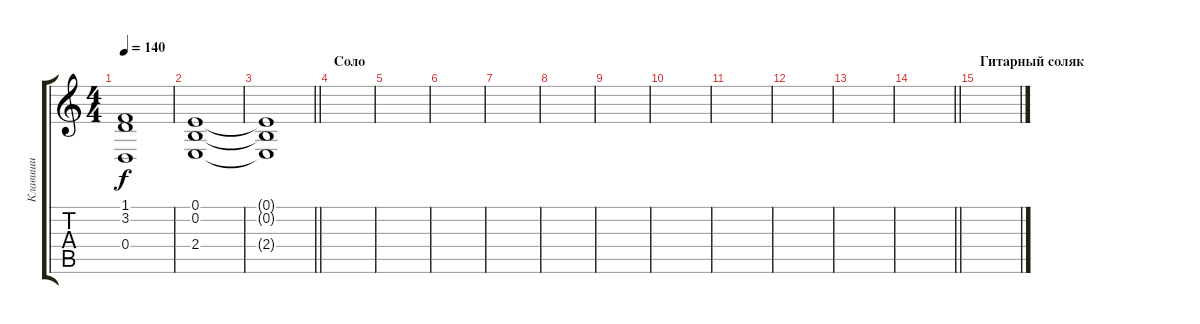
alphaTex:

\track ("Клавиши" "Клавиши") {instrument pad2warm}
\staff {score tabs}
\tuning (E4 B3 G3 D3 A2 E2) {hide}
\ts (4 4)
\tempo 140
\clef g2
\ks c
(1.1 3.2 0.4).1{dy f} |
(0.1 0.2 2.4).1 |
\barLineRight lightlight
(0.1{t} 0.2{t} 2.4{t}).1 |
\section ("" "Соло")
|
|
|
|
|
|
|
|
|
|
\barLineRight lightlight
|
\section ("" "Гитарный соляк")
